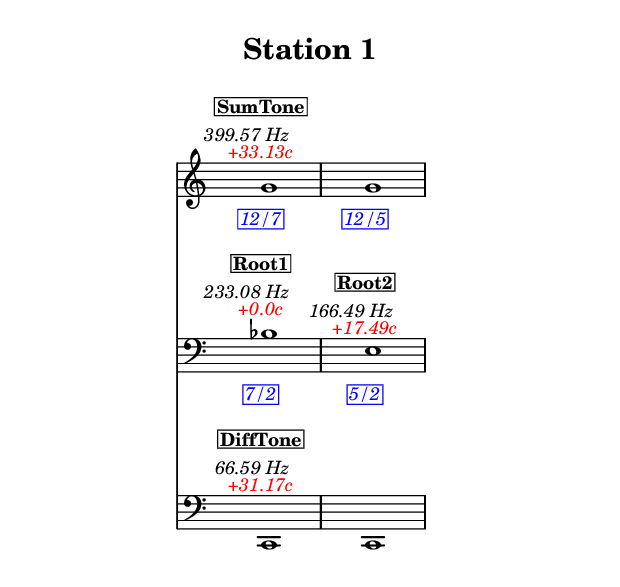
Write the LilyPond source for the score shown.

\version "2.20.0"
\language "english"

#(set-default-paper-size "a6" 'portrait)
#(set-global-staff-size 16)

\header {
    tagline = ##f
    title = \markup {
        \pad-around
            #3
            "Station 1"
        }
}

\layout {
    indent = #25
}

\paper {
    systems-per-page = 1
}

\score {
    \new Score
    <<
        \new Staff
        \with
        {
            \remove Time_signature_engraver
        }
        {
            \clef "treble"
            g'1
            - \tweak color #red
            ^ \markup {
                \halign
                    #0
                    \italic
                        {
                            +33.13c
                        }
                }
            ^ \markup {
                \halign
                    #1
                    \italic
                        {
                            399.57
                            Hz
                        }
                }
            ^ \markup {
                \pad-around
                    #1
                    \box
                        \vcenter
                            \halign
                                #0
                                \bold
                                    {
                                        SumTone
                                    }
                }
            - \tweak color #blue
            _ \markup {
                \pad-around
                    #1
                    \box
                        \halign
                            #0
                            \italic
                                {
                                    12/7
                                }
                }
            \override Score.NonMusicalPaperColumn.padding = #5
            \clef "treble"
            g'1
            - \tweak color #blue
            _ \markup {
                \pad-around
                    #1
                    \box
                        \halign
                            #0
                            \italic
                                {
                                    12/5
                                }
                }
        }
        \new Staff
        \with
        {
            \remove Time_signature_engraver
        }
        {
            \clef "bass"
            bf1
            - \tweak color #red
            ^ \markup {
                \halign
                    #0
                    \italic
                        {
                            +0.0c
                        }
                }
            ^ \markup {
                \halign
                    #1
                    \italic
                        {
                            233.08
                            Hz
                        }
                }
            ^ \markup {
                \pad-around
                    #1
                    \box
                        \vcenter
                            \halign
                                #0
                                \bold
                                    {
                                        Root1
                                    }
                }
            - \tweak color #blue
            _ \markup {
                \pad-around
                    #1
                    \box
                        \halign
                            #0
                            \italic
                                {
                                    7/2
                                }
                }
            \clef "bass"
            e1
            - \tweak color #red
            ^ \markup {
                \halign
                    #0
                    \italic
                        {
                            +17.49c
                        }
                }
            ^ \markup {
                \halign
                    #1
                    \italic
                        {
                            166.49
                            Hz
                        }
                }
            ^ \markup {
                \pad-around
                    #1
                    \box
                        \vcenter
                            \halign
                                #0
                                \bold
                                    {
                                        Root2
                                    }
                }
            - \tweak color #blue
            _ \markup {
                \pad-around
                    #1
                    \box
                        \halign
                            #0
                            \italic
                                {
                                    5/2
                                }
                }
        }
        \new Staff
        \with
        {
            \remove Time_signature_engraver
        }
        {
            \clef "bass"
            c,1
            - \tweak color #red
            ^ \markup {
                \halign
                    #0
                    \italic
                        {
                            +31.17c
                        }
                }
            ^ \markup {
                \halign
                    #1
                    \italic
                        {
                            66.59
                            Hz
                        }
                }
            ^ \markup {
                \pad-around
                    #1
                    \box
                        \vcenter
                            \halign
                                #0
                                \bold
                                    {
                                        DiffTone
                                    }
                }
            \clef "bass"
            c,1
        }
    >>
}